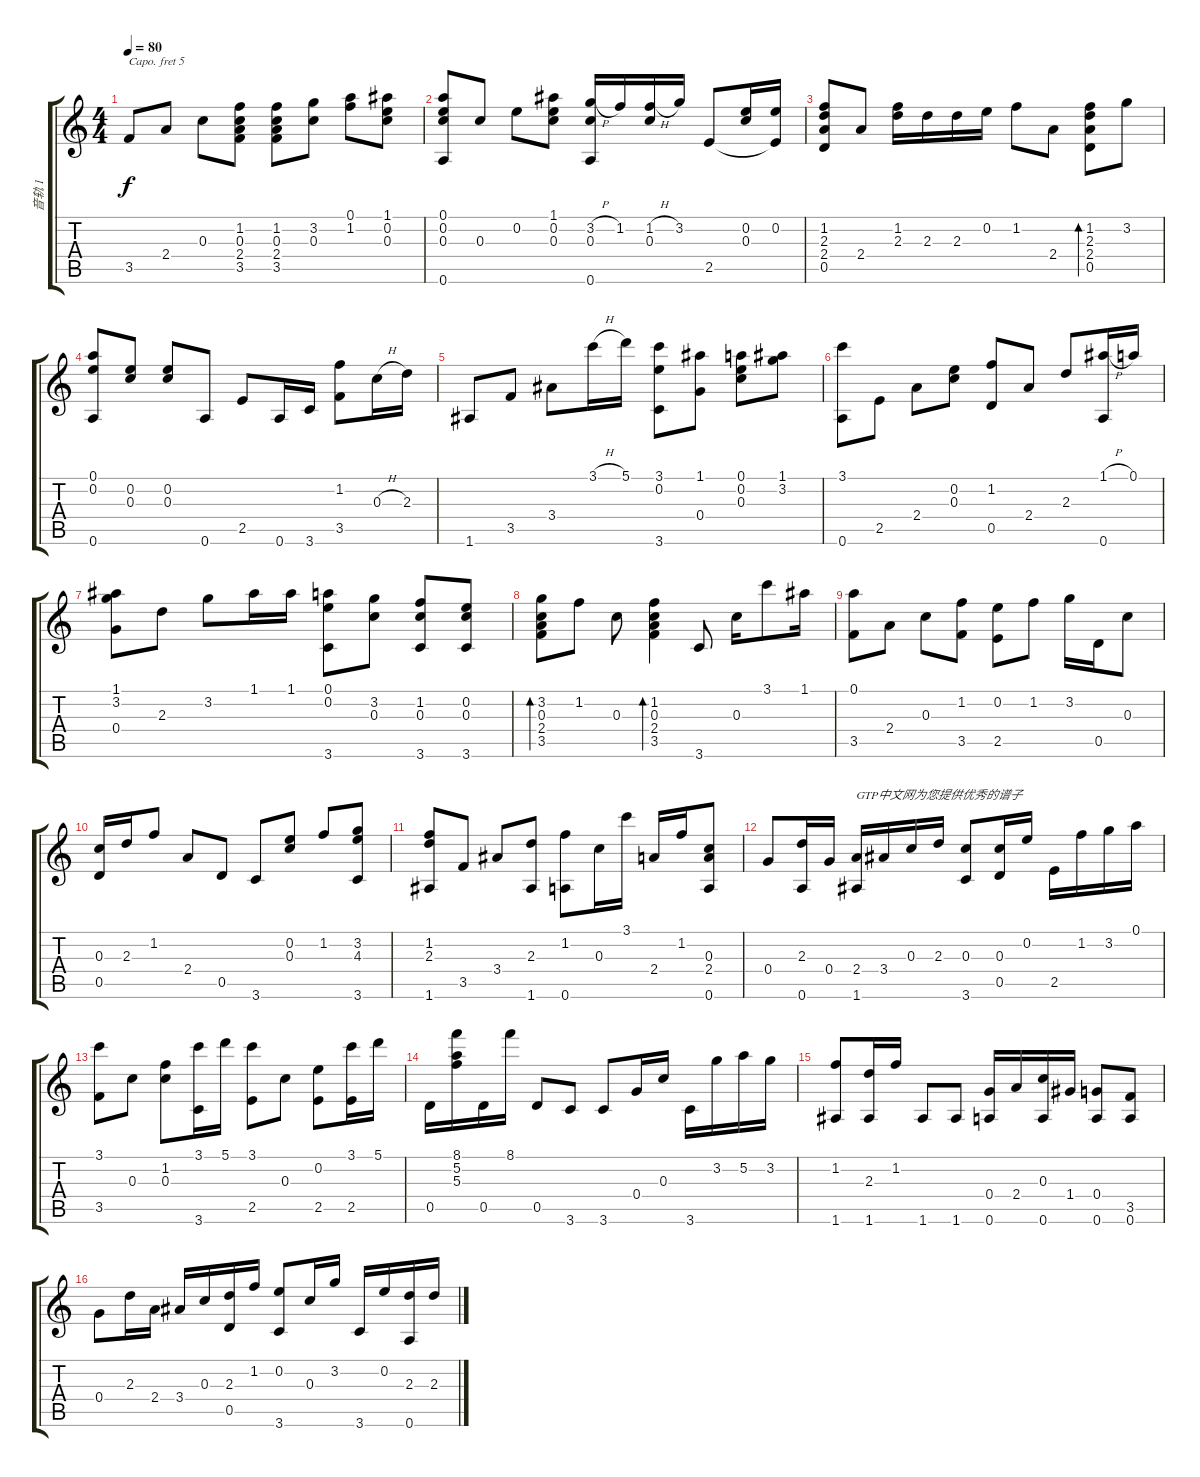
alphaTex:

\track ("音轨 1" "音轨 1") {instrument acousticguitarsteel}
\staff {score tabs}
\capo 5
\tuning (E4 B3 G3 D3 A2 E2) {hide}
\ts (4 4)
\tempo 80
\clef g2
\ks c
3.5.8{dy f} 2.4.8 0.3.8 (1.2 0.3 2.4 3.5).8 (1.2 0.3 2.4 3.5).8 (3.2 0.3).8 (0.1 1.2).8 (1.1 0.2 0.3).8 |
(0.1 0.2 0.3 0.6).8 0.3.8 0.2.8 (1.1 0.2 0.3).8 (3.2{h} 0.3 0.6).16 1.2.16 (1.2{h} 0.3).16 3.2.16 2.5.8 (0.2 0.3).16 (0.2 2.5{t}).16 |
(1.2 2.3 2.4 0.5).8 2.4.8 (1.2 2.3).16 2.3.16 2.3.16 0.2.16 1.2.8 2.4.8 (1.2 2.3 2.4 0.5).8{bd 60} 3.2.8 |
(0.1 0.2 0.6).8 (0.2 0.3).8 (0.2 0.3).8 0.6.8 2.5.8 0.6.16 3.6.16 (1.2 3.5).8 0.3{h}.16 2.3.16 |
1.6.8 3.5.8 3.4.8 3.1{h}.16 5.1.16 (3.1 0.2 3.6).8 (1.1 0.4).8 (0.1 0.2 0.3).8 (1.1 3.2).8 |
(3.1 0.6).8 2.5.8 2.4.8 (0.2 0.3).8 (1.2 0.5).8 2.4.8 2.3.8 (1.1{h} 0.6).16 0.1.16 |
(1.1 3.2 0.4).8 2.3.8 3.2.8 1.1.16 1.1.16 (0.1 0.2 3.6).8 (3.2 0.3).8 (1.2 0.3 3.6).8 (0.2 0.3 3.6).8 |
(3.2 0.3 2.4 3.5).8{bd 60} 1.2.8 0.3.8 (1.2 0.3 2.4 3.5).4{bd 60} 3.6.8 0.3.16 3.1.8 1.1.16 |
(0.1 3.5).8 2.4.8 0.3.8 (1.2 3.5).8 (0.2 2.5).8 1.2.8 3.2.16 0.5.16 0.3.8 |
(0.3 0.5).16 2.3.16 1.2.8 2.4.8 0.5.8 3.6.8 (0.2 0.3).8 1.2.8 (3.2 4.3 3.6).8 |
(1.2 2.3 1.6).8 3.5.8 3.4.8 (2.3 1.6).8 (1.2 0.6).8 0.3.16 3.1.16 2.4.16 1.2.16 (0.3 2.4 0.6).8 |
0.4.8 (2.3 0.6).16 0.4.16 (2.4 1.6).16{txt "GTP中文网为您提供优秀的谱子"} 3.4.16 0.3.16 2.3.16 (0.3 3.6).8 (0.3 0.5).16 0.2.16 2.5.16 1.2.16 3.2.16 0.1.16 |
(3.1 3.5).8 0.3.8 (1.2 0.3).8 (3.1 3.6).16 5.1.16 (3.1 2.5).8 0.3.8 (0.2 2.5).8 (3.1 2.5).16 5.1.16 |
0.5.16 (8.1 5.2 5.3).16 0.5.16 8.1.16 0.5.8 3.6.8 3.6.8 0.4.16 0.3.16 3.6.16 3.2.16 5.2.16 3.2.16 |
(1.2 1.6).8 (2.3 1.6).16 1.2.16 1.6.8 1.6.8 (0.4 0.6).16 2.4.16 (0.3 0.6).16 1.4.16 (0.4 0.6).8 (3.5 0.6).8 |
0.4.8 2.3.16 2.4.16 3.4.16 0.3.16 (2.3 0.5).16 1.2.16 (0.2 3.6).8 0.3.16 3.2.16 3.6.16 0.2.16 (2.3 0.6).16 2.3.16
